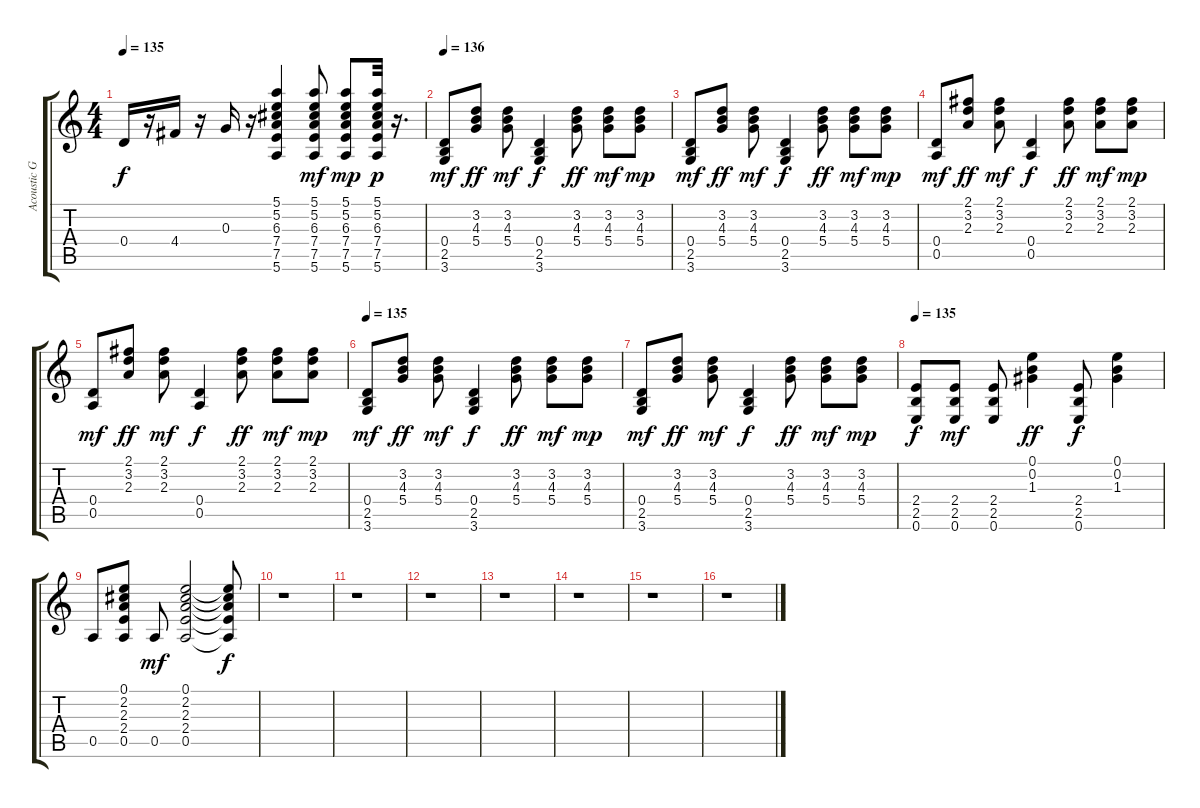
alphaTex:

\track ("Acoustic Guitar" "Acoustic G") {instrument acousticguitarsteel}
\staff {score tabs}
\tuning (E4 B3 G3 D3 A2 E2) {hide}
\ts (4 4)
\tempo 135
\clef g2
\ks c
0.4.16{dy f} r.16 4.4.16 r.16 0.3.16 r.16 (5.1 5.2 6.3 7.4 7.5 5.6).4 (5.1 5.2 6.3 7.4 7.5 5.6).8{dy mf} (5.1 5.2 6.3 7.4 7.5 5.6).8{dy mp} (5.1 5.2 6.3 7.4 7.5 5.6).32{dy p} r.16{d} |
\tempo 136
(0.4 2.5 3.6).8{dy mf} (3.2 4.3 5.4).8{dy ff} (3.2 4.3 5.4).8{dy mf} (0.4 2.5 3.6).4{dy f} (3.2 4.3 5.4).8{dy ff} (3.2 4.3 5.4).8{dy mf} (3.2 4.3 5.4).8{dy mp} |
(0.4 2.5 3.6).8{dy mf} (3.2 4.3 5.4).8{dy ff} (3.2 4.3 5.4).8{dy mf} (0.4 2.5 3.6).4{dy f} (3.2 4.3 5.4).8{dy ff} (3.2 4.3 5.4).8{dy mf} (3.2 4.3 5.4).8{dy mp} |
(0.4 0.5).8{dy mf} (2.1 3.2 2.3).8{dy ff} (2.1 3.2 2.3).8{dy mf} (0.4 0.5).4{dy f} (2.1 3.2 2.3).8{dy ff} (2.1 3.2 2.3).8{dy mf} (2.1 3.2 2.3).8{dy mp} |
(0.4 0.5).8{dy mf} (2.1 3.2 2.3).8{dy ff} (2.1 3.2 2.3).8{dy mf} (0.4 0.5).4{dy f} (2.1 3.2 2.3).8{dy ff} (2.1 3.2 2.3).8{dy mf} (2.1 3.2 2.3).8{dy mp} |
\tempo 135
(0.4 2.5 3.6).8{dy mf} (3.2 4.3 5.4).8{dy ff} (3.2 4.3 5.4).8{dy mf} (0.4 2.5 3.6).4{dy f} (3.2 4.3 5.4).8{dy ff} (3.2 4.3 5.4).8{dy mf} (3.2 4.3 5.4).8{dy mp} |
(0.4 2.5 3.6).8{dy mf} (3.2 4.3 5.4).8{dy ff} (3.2 4.3 5.4).8{dy mf} (0.4 2.5 3.6).4{dy f} (3.2 4.3 5.4).8{dy ff} (3.2 4.3 5.4).8{dy mf} (3.2 4.3 5.4).8{dy mp} |
\tempo 135
(2.4 2.5 0.6).8{dy f} (2.4 2.5 0.6).8{dy mf} (2.4 2.5 0.6).8 (0.1 0.2 1.3).4{dy ff} (2.4 2.5 0.6).8{dy f} (0.1 0.2 1.3).4 |
0.5.8 (0.1 2.2 2.3 2.4 0.5).8 0.5.8{dy mf} (0.1 2.2 2.3 2.4 0.5).2 (0.1{t} 2.2{t} 2.3{t} 2.4{t} 0.5{t}).8{dy f} |
r.1 |
r.1 |
r.1 |
r.1 |
r.1 |
r.1 |
r.1
